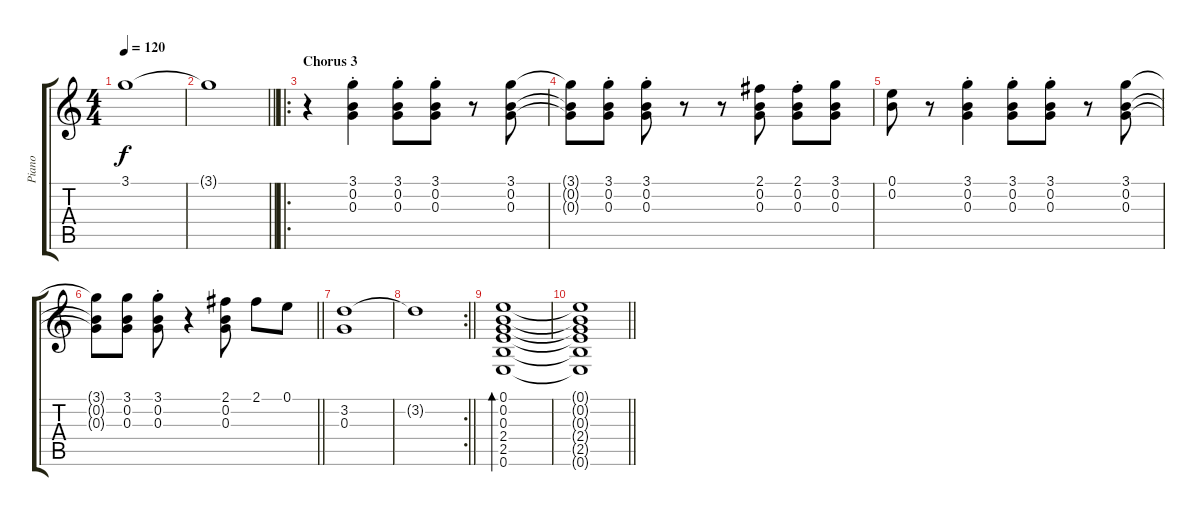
\track ("Piano" "Piano") {instrument electricguitarjazz}
\staff {score tabs}
\tuning (E4 B3 G3 D3 A2 E2) {hide}
\ts (4 4)
\tempo 120
\clef g2
\ks c
3.1.1{dy f} |
\barLineRight lightlight
3.1{t}.1 |
\ro
\section ("" "Chorus 3")
r.4 (3.1 0.2 0.3{st}).4{instrument electricguitarclean} (3.1 0.2 0.3{st}).8 (3.1 0.2 0.3{st}).8 r.8 (3.1 0.2 0.3).8 |
(3.1{t} 0.2{t} 0.3{t}).8 (3.1 0.2 0.3{st}).8 (3.1 0.2 0.3{st}).8 r.8 r.8 (2.1 0.2 0.3).8 (2.1 0.2 0.3{st}).8 (3.1 0.2 0.3).8 |
(0.1 0.2).8 r.8 (3.1 0.2 0.3{st}).4 (3.1 0.2 0.3{st}).8 (3.1 0.2 0.3{st}).8 r.8 (3.1 0.2 0.3).8 |
\barLineRight lightlight
(3.1{t} 0.2{t} 0.3{t}).8 (3.1 0.2 0.3).8 (3.1 0.2 0.3{st}).8 r.4 (2.1 0.2 0.3).8 2.1.8 0.1.8 |
(3.2 0.3).1 |
\rc 2
\barLineRight lightlight
3.2{t}.1 |
(0.1 0.2 0.3 2.4 2.5 0.6).1{bd 480} |
\barLineRight lightlight
(0.1{t} 0.2{t} 0.3{t} 2.4{t} 2.5{t} 0.6{t}).1
